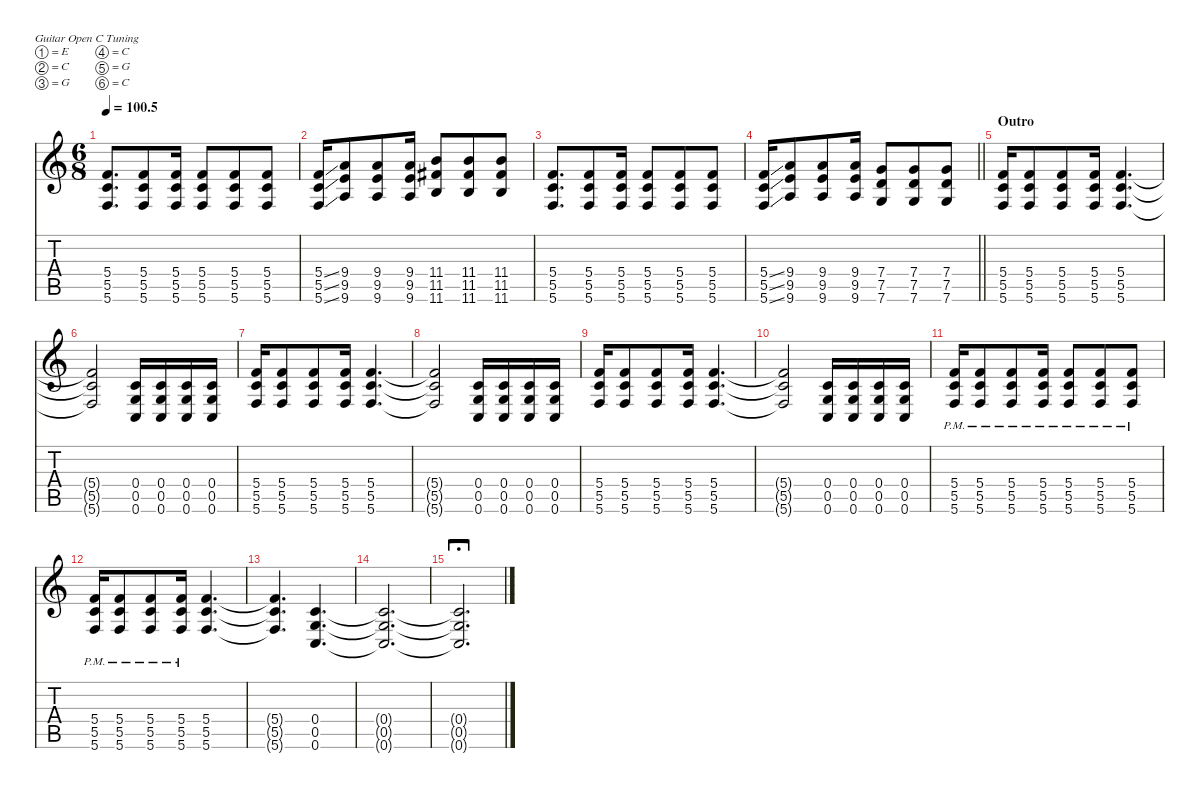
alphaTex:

\defaultSystemsLayout 4
\hideDynamics
\bracketExtendMode nobrackets
\singleTrackTrackNamePolicy hidden
\multiTrackTrackNamePolicy hidden
\firstSystemTrackNameMode fullname
\firstSystemTrackNameOrientation horizontal
\otherSystemsTrackNameOrientation horizontal
\track ("Guitar I (primary guitar)" "dist.guit.") {mute instrument distortionguitar}
\staff {score tabs}
\tuning (E4 C4 G3 C3 G2 C2)
\ts (6 8)
\tempo
100.5
\accidentals auto
\clef g2
\ottava regular
\simile none
\ks c
(5.4 5.5 5.6).8{d dy f beam Up} (5.4 5.5 5.6).8{beam Up} (5.4 5.5 5.6).16{beam Up} (5.4 5.5 5.6).8{beam Up} (5.4 5.5 5.6).8{beam Up} (5.4 5.5 5.6).8{beam Up} |
(5.4{ss} 5.5{ss} 5.6{ss}).16{beam Up} (9.4 9.5 9.6).8{beam Up} (9.4 9.5 9.6).8{beam Up} (9.4 9.5 9.6).16{beam Up} (11.4 11.5{acc #} 11.6).8{beam Up} (11.4 11.5{acc #} 11.6).8{beam Up} (11.4 11.5{acc #} 11.6).8{beam Up} |
(5.4 5.5 5.6).8{d beam Up} (5.4 5.5 5.6).8{beam Up} (5.4 5.5 5.6).16{beam Up} (5.4 5.5 5.6).8{beam Up} (5.4 5.5 5.6).8{beam Up} (5.4 5.5 5.6).8{beam Up} |
\barLineRight lightlight
(5.4{ss} 5.5{ss} 5.6{ss}).16{beam Up} (9.4 9.5 9.6).8{beam Up} (9.4 9.5 9.6).8{beam Up} (9.4 9.5 9.6).16{beam Up} (7.4 7.5 7.6).8{beam Up} (7.4 7.5 7.6).8{beam Up} (7.4 7.5 7.6).8{beam Up} |
\section ("" "Outro")
(5.4 5.5 5.6).16{beam Up} (5.4 5.5 5.6).8{beam Up} (5.4 5.5 5.6).8{beam Up} (5.4 5.5 5.6).16{beam Up} (5.4 5.5 5.6).4{d beam Up} |
(5.4{t} 5.5{t} 5.6{t}).2{beam Up} (0.4 0.5 0.6).16{beam Up} (0.4 0.5 0.6).16{beam Up} (0.4 0.5 0.6).16{beam Up} (0.4 0.5 0.6).16{beam Up} |
(5.4 5.5 5.6).16{beam Up} (5.4 5.5 5.6).8{beam Up} (5.4 5.5 5.6).8{beam Up} (5.4 5.5 5.6).16{beam Up} (5.4 5.5 5.6).4{d beam Up} |
(5.4{t} 5.5{t} 5.6{t}).2{beam Up} (0.4 0.5 0.6).16{beam Up} (0.4 0.5 0.6).16{beam Up} (0.4 0.5 0.6).16{beam Up} (0.4 0.5 0.6).16{beam Up} |
(5.4 5.5 5.6).16{beam Up} (5.4 5.5 5.6).8{beam Up} (5.4 5.5 5.6).8{beam Up} (5.4 5.5 5.6).16{beam Up} (5.4 5.5 5.6).4{d beam Up} |
(5.4{t} 5.5{t} 5.6{t}).2{beam Up} (0.4 0.5 0.6).16{beam Up} (0.4 0.5 0.6).16{beam Up} (0.4 0.5 0.6).16{beam Up} (0.4 0.5 0.6).16{beam Up} |
(5.4{pm} 5.5{pm} 5.6{pm}).16{beam Up} (5.4{pm} 5.5{pm} 5.6{pm}).8{beam Up} (5.4{pm} 5.5{pm} 5.6{pm}).8{beam Up} (5.4{pm} 5.5{pm} 5.6{pm}).16{beam Up} (5.4{pm} 5.5{pm} 5.6{pm}).8{beam Up} (5.4{pm} 5.5{pm} 5.6{pm}).8{beam Up} (5.4{pm} 5.5{pm} 5.6{pm}).8{beam Up} |
(5.4{pm} 5.5{pm} 5.6{pm}).16{beam Up} (5.4{pm} 5.5{pm} 5.6{pm}).8{beam Up} (5.4{pm} 5.5{pm} 5.6{pm}).8{beam Up} (5.4{pm} 5.5{pm} 5.6{pm}).16{beam Up} (5.4 5.5 5.6).4{d beam Up} |
(5.4{t} 5.5{t} 5.6{t}).4{d beam Up} (0.6 0.5 0.4).4{d beam Up} |
(0.4{t} 0.5{t} 0.6{t}).2{d beam Up} |
(0.4{t} 0.5{t} 0.6{t}).2{d fermata (long 1) beam Up}
